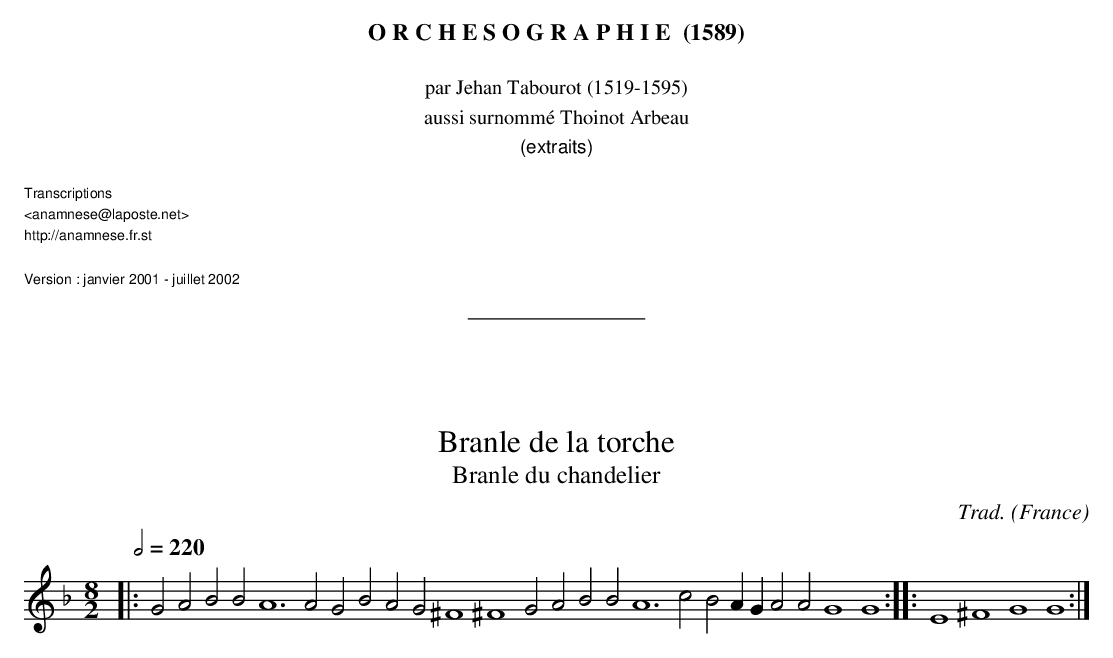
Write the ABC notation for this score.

X:1
T:Branle de la torche
T:Branle du chandelier
C:Trad.
O:France
M:8/2
L:1/2
Q:1/2=220
K:F
|: GABBA3 AGBAG ^F2^F2 GABBA3 cBA/ G/ AA G2G2 :: E2 ^F2G2G2 :|
